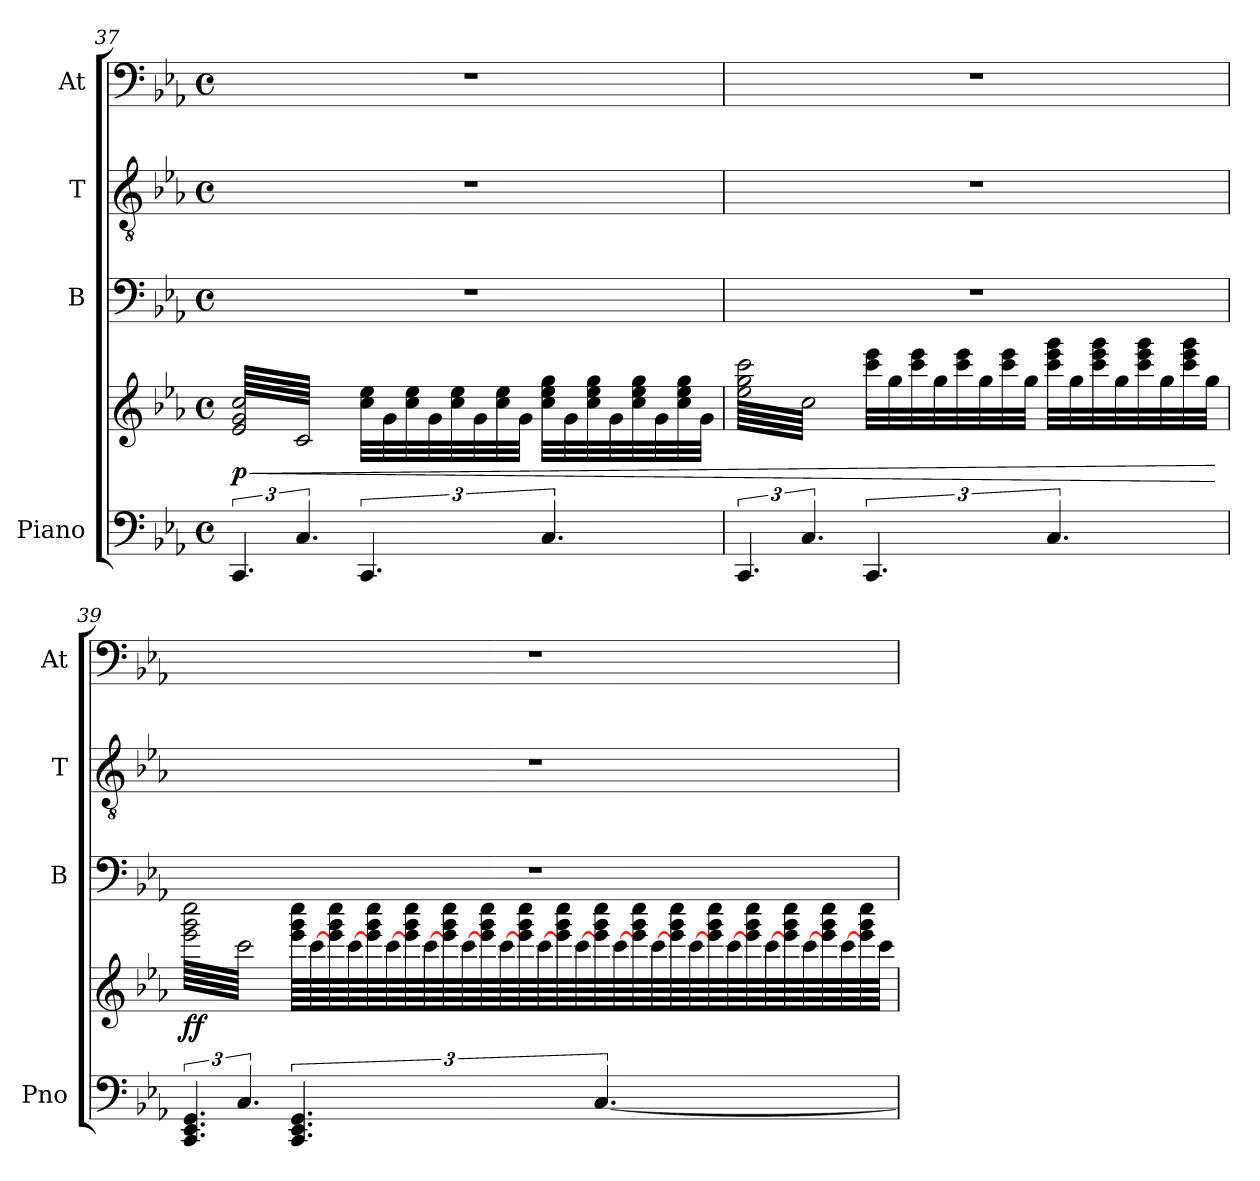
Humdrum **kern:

**kern	**kern	**dynam	**kern	**kern	**kern
*part4	*part4	*part4	*part3	*part2	*part1
*staff5	*staff4	*staff4/5	*staff3	*staff2	*staff1
*I"Piano	*	*	*I"B	*I"T	*I"At
*I'Pno	*	*	*I'B	*I'T	*I'At
!!LO:LB:g=z
*clefF4	*clefG2	*	*clefF4	*clefGv2	*clefF4
*k[b-e-a-]	*k[b-e-a-]	*	*k[b-e-a-]	*k[b-e-a-]	*k[b-e-a-]
*M4/4	*M4/4	*	*M4/4	*M4/4	*M4/4
*met(c)	*met(c)	*	*met(c)	*met(c)	*met(c)
=37	=37	=37	=37	=37	=37
!	!	!LO:HP:b	!	!	!
!	!	!LO:DY:n=1:b	!	!	!
*	*tremolo	*	*	*	*
6.CC/	64e-/ 64g/ 64cc/LLLL	< p	1r	1r	1r
.	64c/	.	.	.	.
.	64e-/ 64g/ 64cc/	.	.	.	.
.	64c/	.	.	.	.
.	64e-/ 64g/ 64cc/	.	.	.	.
.	64c/	.	.	.	.
.	64e-/ 64g/ 64cc/	.	.	.	.
.	64c/	.	.	.	.
.	64e-/ 64g/ 64cc/	.	.	.	.
.	64c/	.	.	.	.
.	64e-/ 64g/ 64cc/	.	.	.	.
.	64c/	.	.	.	.
.	64e-/ 64g/ 64cc/	.	.	.	.
.	64c/	.	.	.	.
.	64e-/ 64g/ 64cc/	.	.	.	.
.	64c/	.	.	.	.
6.C/	64e-/ 64g/ 64cc/	.	.	.	.
.	64c/	.	.	.	.
.	64e-/ 64g/ 64cc/	.	.	.	.
.	64c/	.	.	.	.
.	64e-/ 64g/ 64cc/	.	.	.	.
.	64c/	.	.	.	.
.	64e-/ 64g/ 64cc/	.	.	.	.
.	64c/	.	.	.	.
.	64e-/ 64g/ 64cc/	.	.	.	.
.	64c/	.	.	.	.
.	64e-/ 64g/ 64cc/	.	.	.	.
.	64c/	.	.	.	.
.	64e-/ 64g/ 64cc/	.	.	.	.
.	64c/	.	.	.	.
.	64e-/ 64g/ 64cc/	.	.	.	.
.	64c/JJJJ	.	.	.	.
*	*Xtremolo	*	*	*	*
6.CC/	32cc\ 32ee-\LLL	.	.	.	.
.	.	.	.	.	.
.	32g\	.	.	.	.
.	.	.	.	.	.
.	32cc\ 32ee-\	.	.	.	.
.	.	.	.	.	.
.	32g\	.	.	.	.
.	.	.	.	.	.
.	32cc\ 32ee-\	.	.	.	.
.	.	.	.	.	.
.	32g\	.	.	.	.
.	.	.	.	.	.
.	32cc\ 32ee-\	.	.	.	.
.	.	.	.	.	.
.	32g\JJJ	.	.	.	.
.	.	.	.	.	.
6.C/	32cc\ 32ee-\ 32gg\LLL	.	.	.	.
.	32g\	.	.	.	.
.	32cc\ 32ee-\ 32gg\	.	.	.	.
.	32g\	.	.	.	.
.	32cc\ 32ee-\ 32gg\	.	.	.	.
.	32g\	.	.	.	.
.	32cc\ 32ee-\ 32gg\	.	.	.	.
.	32g\JJJ	.	.	.	.
=38	=38	=38	=38	=38	=38
*	*tremolo	*	*	*	*
6.CC/	64ee-\ 64gg\ 64ccc\LLLL	.	1r	1r	1r
.	64cc\	.	.	.	.
.	64ee-\ 64gg\ 64ccc\	.	.	.	.
.	64cc\	.	.	.	.
.	64ee-\ 64gg\ 64ccc\	.	.	.	.
.	64cc\	.	.	.	.
.	64ee-\ 64gg\ 64ccc\	.	.	.	.
.	64cc\	.	.	.	.
.	64ee-\ 64gg\ 64ccc\	.	.	.	.
.	64cc\	.	.	.	.
.	64ee-\ 64gg\ 64ccc\	.	.	.	.
.	64cc\	.	.	.	.
.	64ee-\ 64gg\ 64ccc\	.	.	.	.
.	64cc\	.	.	.	.
.	64ee-\ 64gg\ 64ccc\	.	.	.	.
.	64cc\	.	.	.	.
6.C/	64ee-\ 64gg\ 64ccc\	.	.	.	.
.	64cc\	.	.	.	.
.	64ee-\ 64gg\ 64ccc\	.	.	.	.
.	64cc\	.	.	.	.
.	64ee-\ 64gg\ 64ccc\	.	.	.	.
.	64cc\	.	.	.	.
.	64ee-\ 64gg\ 64ccc\	.	.	.	.
.	64cc\	.	.	.	.
.	64ee-\ 64gg\ 64ccc\	.	.	.	.
.	64cc\	.	.	.	.
.	64ee-\ 64gg\ 64ccc\	.	.	.	.
.	64cc\	.	.	.	.
.	64ee-\ 64gg\ 64ccc\	.	.	.	.
.	64cc\	.	.	.	.
.	64ee-\ 64gg\ 64ccc\	.	.	.	.
.	64cc\JJJJ	.	.	.	.
*	*Xtremolo	*	*	*	*
6.CC/	32ccc\ 32eee-\LLL	.	.	.	.
.	.	.	.	.	.
.	32gg\	.	.	.	.
.	.	.	.	.	.
.	32ccc\ 32eee-\	.	.	.	.
.	.	.	.	.	.
.	32gg\	.	.	.	.
.	.	.	.	.	.
.	32ccc\ 32eee-\	.	.	.	.
.	.	.	.	.	.
.	32gg\	.	.	.	.
.	.	.	.	.	.
.	32ccc\ 32eee-\	.	.	.	.
.	.	.	.	.	.
.	32gg\JJJ	.	.	.	.
.	.	.	.	.	.
6.C/	32ccc\ 32eee-\ 32ggg\LLL	.	.	.	.
.	32gg\	.	.	.	.
.	32ccc\ 32eee-\ 32ggg\	.	.	.	.
.	32gg\	.	.	.	.
.	32ccc\ 32eee-\ 32ggg\	.	.	.	.
.	32gg\	.	.	.	.
.	32ccc\ 32eee-\ 32ggg\	.	.	.	.
.	32gg\JJJ	.	.	.	.
.	.	[	.	.	.
=39	=39	=39	=39	=39	=39
!	!	!LO:DY:b	!	!	!
*	*tremolo	*	*	*	*
6.CC/ 6.EE-/ 6.GG/	64eee-\ 64ggg\ 64cccc\LLLL	ff	1r	1r	1r
.	64ccc\	.	.	.	.
.	64eee-\ 64ggg\ 64cccc\	.	.	.	.
.	64ccc\	.	.	.	.
.	64eee-\ 64ggg\ 64cccc\	.	.	.	.
.	64ccc\	.	.	.	.
.	64eee-\ 64ggg\ 64cccc\	.	.	.	.
.	64ccc\	.	.	.	.
.	64eee-\ 64ggg\ 64cccc\	.	.	.	.
.	64ccc\	.	.	.	.
.	64eee-\ 64ggg\ 64cccc\	.	.	.	.
.	64ccc\	.	.	.	.
.	64eee-\ 64ggg\ 64cccc\	.	.	.	.
.	64ccc\	.	.	.	.
.	64eee-\ 64ggg\ 64cccc\	.	.	.	.
.	64ccc\	.	.	.	.
6.C/	64eee-\ 64ggg\ 64cccc\	.	.	.	.
.	64ccc\	.	.	.	.
.	64eee-\ 64ggg\ 64cccc\	.	.	.	.
.	64ccc\	.	.	.	.
.	64eee-\ 64ggg\ 64cccc\	.	.	.	.
.	64ccc\	.	.	.	.
.	64eee-\ 64ggg\ 64cccc\	.	.	.	.
.	64ccc\	.	.	.	.
.	64eee-\ 64ggg\ 64cccc\	.	.	.	.
.	64ccc\	.	.	.	.
.	64eee-\ 64ggg\ 64cccc\	.	.	.	.
.	64ccc\	.	.	.	.
.	64eee-\ 64ggg\ 64cccc\	.	.	.	.
.	64ccc\	.	.	.	.
.	64eee-\ 64ggg\ 64cccc\	.	.	.	.
.	64ccc\JJJJ	.	.	.	.
6.CC/ 6.EE-/ 6.GG/	64eee-\ 64ggg\ 64cccc\LLLL	.	.	.	.
.	[64ccc\	.	.	.	.
.	64eee-\ 64ggg\ 64cccc\	.	.	.	.
.	[64ccc\	.	.	.	.
.	64eee-\ 64ggg\ 64cccc\	.	.	.	.
.	[64ccc\	.	.	.	.
.	64eee-\ 64ggg\ 64cccc\	.	.	.	.
.	[64ccc\	.	.	.	.
.	64eee-\ 64ggg\ 64cccc\	.	.	.	.
.	[64ccc\	.	.	.	.
.	64eee-\ 64ggg\ 64cccc\	.	.	.	.
.	[64ccc\	.	.	.	.
.	64eee-\ 64ggg\ 64cccc\	.	.	.	.
.	[64ccc\	.	.	.	.
.	64eee-\ 64ggg\ 64cccc\	.	.	.	.
.	[64ccc\	.	.	.	.
[6.C/	64eee-\ 64ggg\ 64cccc\	.	.	.	.
.	[64ccc\	.	.	.	.
.	64eee-\ 64ggg\ 64cccc\	.	.	.	.
.	[64ccc\	.	.	.	.
.	64eee-\ 64ggg\ 64cccc\	.	.	.	.
.	[64ccc\	.	.	.	.
.	64eee-\ 64ggg\ 64cccc\	.	.	.	.
.	[64ccc\	.	.	.	.
.	64eee-\ 64ggg\ 64cccc\	.	.	.	.
.	[64ccc\	.	.	.	.
.	64eee-\ 64ggg\ 64cccc\	.	.	.	.
.	[64ccc\	.	.	.	.
.	64eee-\ 64ggg\ 64cccc\	.	.	.	.
.	[64ccc\	.	.	.	.
.	64eee-\ 64ggg\ 64cccc\	.	.	.	.
.	64ccc\JJJJ	.	.	.	.
*	*Xtremolo	*	*	*	*
.	.	.	.	.	.
.	.	.	.	.	.
.	.	.	.	.	.
.	.	.	.	.	.
.	.	.	.	.	.
.	.	.	.	.	.
.	.	.	.	.	.
.	.	.	.	.	.
.	.	.	.	.	.
.	.	.	.	.	.
.	.	.	.	.	.
.	.	.	.	.	.
.	.	.	.	.	.
.	.	.	.	.	.
.	.	.	.	.	.
.	.	.	.	.	.
=	=	=	=	=	=
*-	*-	*-	*-	*-	*-
